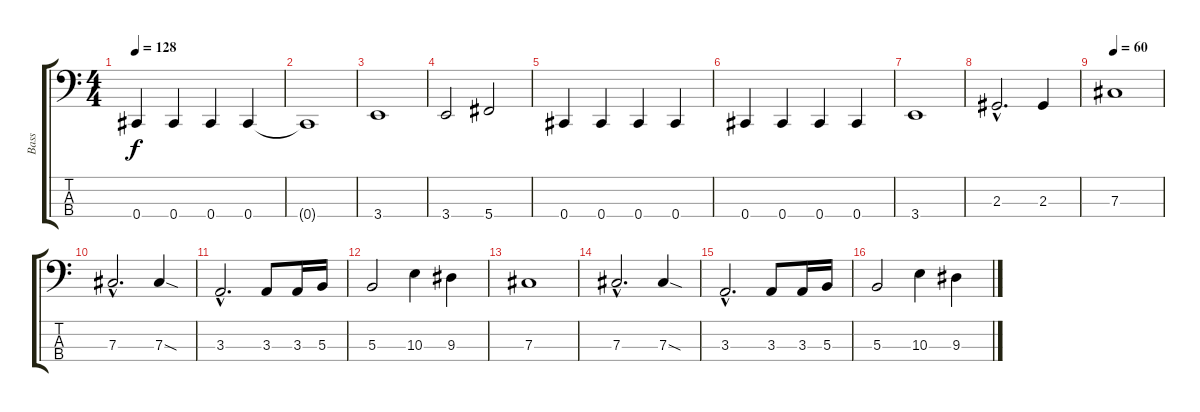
\track ("Bass" "Bass") {instrument electricbasspick}
\staff {score tabs}
\tuning (E2 B1 Gb1 Db1) {hide}
\ts (4 4)
\tempo 128
\clef f4
\ks c
0.4.4{dy f} 0.4.4 0.4.4 0.4.4 |
0.4{t}.1 |
3.4.1 |
3.4.2 5.4.2 |
0.4.4 0.4.4 0.4.4 0.4.4 |
0.4.4 0.4.4 0.4.4 0.4.4 |
3.4.1 |
2.3{hac}.2{d} 2.3.4 |
\tempo 60
7.3.1 |
7.3{hac}.2{d} 7.3{sod}.4 |
3.3{hac}.2{d} 3.3.8 3.3.16 5.3.16 |
5.3.2 10.3.4 9.3.4 |
7.3.1 |
7.3{hac}.2{d} 7.3{sod}.4 |
3.3{hac}.2{d} 3.3.8 3.3.16 5.3.16 |
5.3.2 10.3.4 9.3.4
